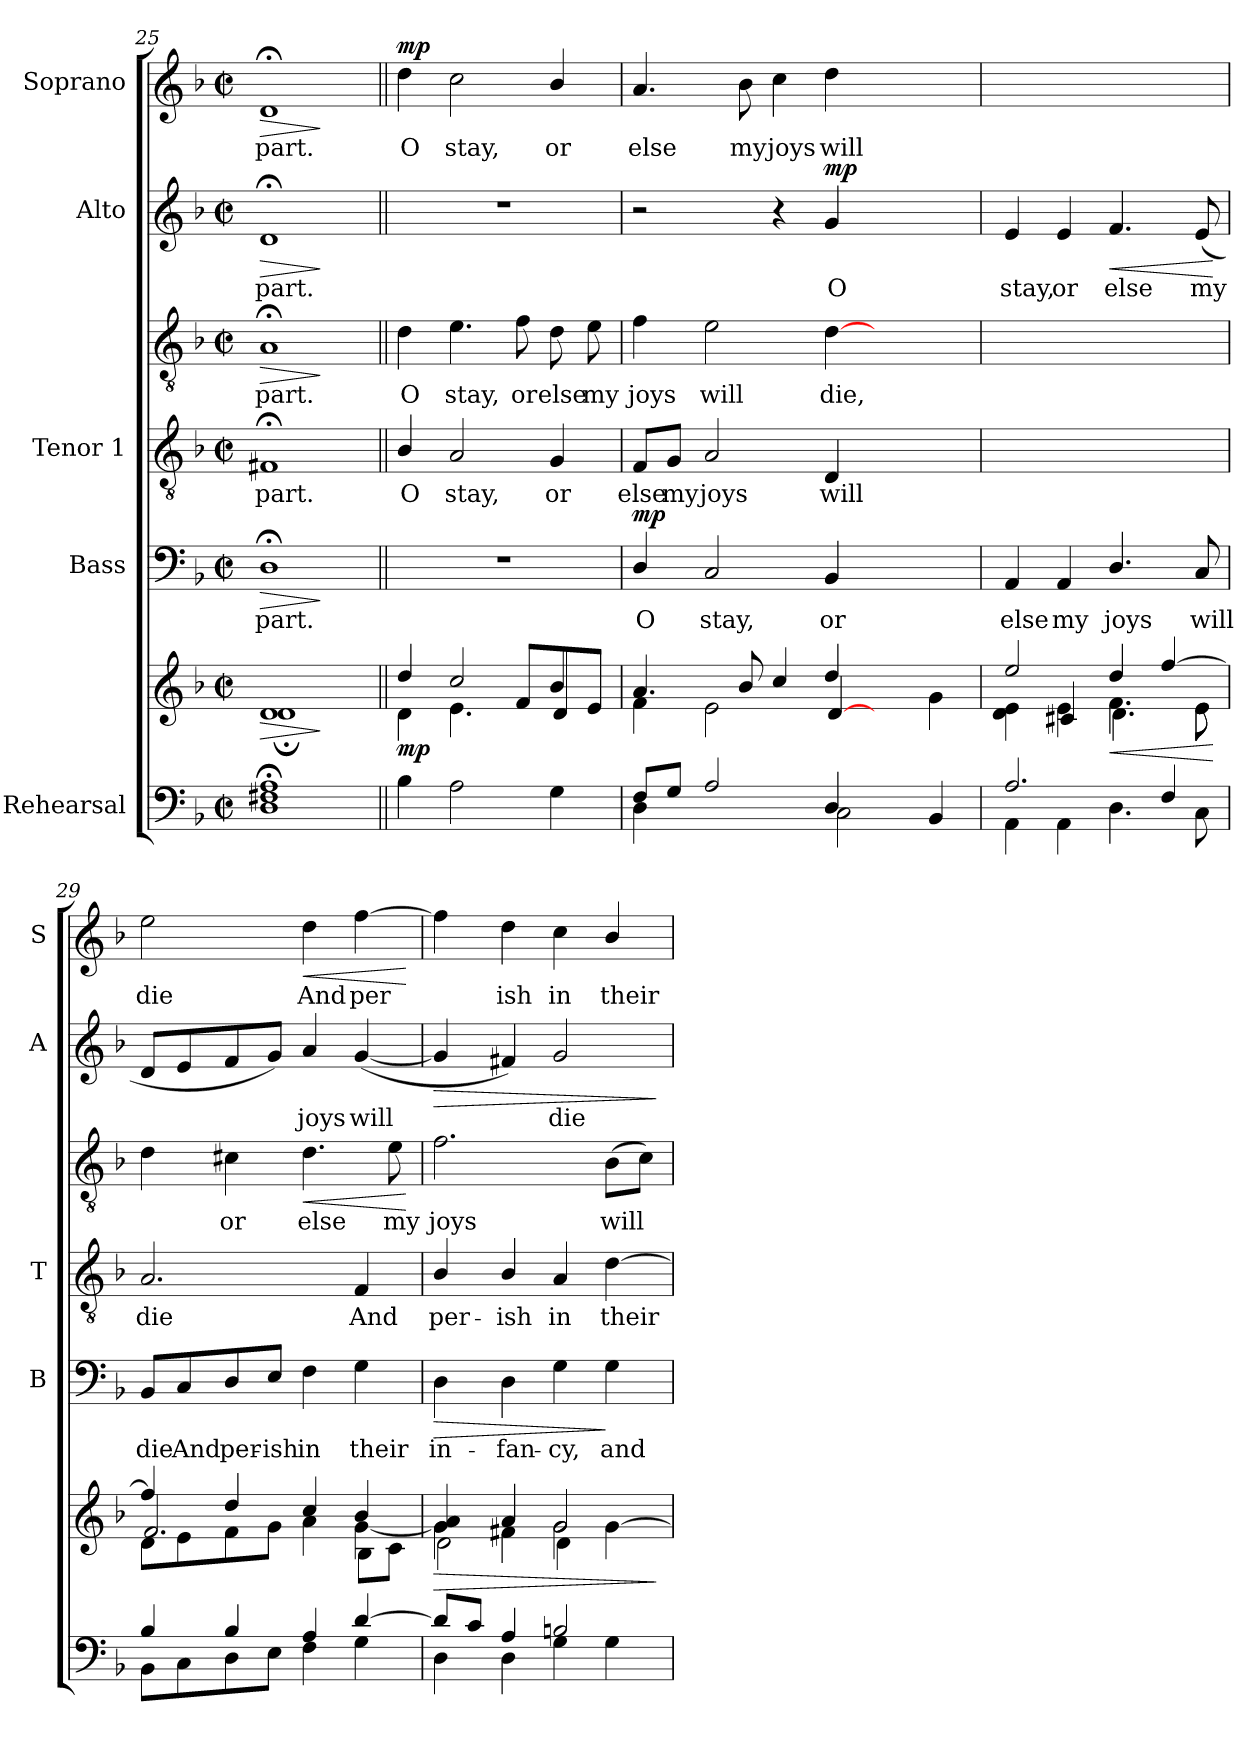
**kern	**kern	**dynam	**kern	**text	**dynam	**kern	**text	**kern	**text	**dynam	**kern	**text	**dynam	**kern	**text	**dynam
*part5	*part5	*part5	*part4	*part4	*part4	*part3	*part3	*part3	*part3	*part3	*part2	*part2	*part2	*part1	*part1	*part1
*staff7	*staff6	*staff6/7	*staff5	*staff5	*staff5	*staff4	*staff4	*staff3	*staff3	*staff3/4	*staff2	*staff2	*staff2	*staff1	*staff1	*staff1
*I"Rehearsal	*	*	*I"Bass	*	*	*I"Tenor 1	*	*	*	*	*I"Alto	*	*	*I"Soprano	*	*
*	*	*	*I'B	*	*	*I'T	*	*	*	*	*I'A	*	*	*I'S	*	*
*clefF4	*clefG2	*	*clefF4	*	*	*clefGv2	*	*clefGv2	*	*	*clefG2	*	*	*clefG2	*	*
*k[b-]	*k[b-]	*	*k[b-]	*	*	*k[b-]	*	*k[b-]	*	*	*k[b-]	*	*	*k[b-]	*	*
*F:	*F:	*	*F:	*	*	*F:	*	*F:	*	*	*F:	*	*	*F:	*	*
*M2/2	*M2/2	*	*M2/2	*	*	*M2/2	*	*M2/2	*	*	*M2/2	*	*	*M2/2	*	*
*met(c|)	*met(c|)	*	*met(c|)	*	*	*met(c|)	*	*met(c|)	*	*	*met(c|)	*	*	*met(c|)	*	*
=25	=25	=25	=25	=25	=25	=25	=25	=25	=25	=25	=25	=25	=25	=25	=25	=25
*^	*	*	*	*	*	*	*	*	*	*	*	*	*	*	*	*
*	*^	*	*	*	*	*	*	*	*	*	*	*	*	*	*	*	*
!	!	!	!	!LO:HP:b	!	!LO:LY:b	!LO:HP:b	!	!LO:LY:b	!	!LO:LY:b	!LO:HP:b	!	!LO:LY:b	!LO:HP:b	!	!LO:LY:b	!LO:HP:b
*	*	*	*^	*	*	*	*	*	*	*	*	*	*	*	*	*	*	*
1A	1F#X	1D;	1d	1d;<	>	1D;<	part.	>	1F#X;	part.	1A;	part.	>	1d;	part.	>	1d;	part.	>
*v	*v	*v	*	*	*	*	*	*	*	*	*	*	*	*	*	*	*	*	*
*	*v	*v	*	*	*	*	*	*	*	*	*	*	*	*	*	*	*
.	.	]	.	.	]	.	.	.	.	]	.	.	]	.	.	]
=26||	=26||	=26||	=26||	=26||	=26||	=26||	=26||	=26||	=26||	=26||	=26||	=26||	=26||	=26||	=26||	=26||
*^	*^	*	*	*	*	*	*	*	*	*	*	*	*	*	*	*
*	*	*	*^	*	*	*	*	*	*	*	*	*	*	*	*	*	*	*
!	!	!	!	!	!LO:DY:b	!	!	!	!	!LO:LY:b	!	!LO:LY:b	!LO:DY:b=2	!	!	!	!	!LO:LY:b	!
!	!	!	!	!	!	!	!	!	!	!	!	!	!LO:DY:n=1:b	!	!	!	!	!	!LO:DY:b
4B-\	1ryy	4dd/	1ryy	4d\	mp	1r	.	.	4B-/	O	4d\	O	mp mp	1r	.	.	4dd\	O	mp
!	!	!	!	!	!	!	!	!	!	!LO:LY:b	!	!LO:LY:b	!	!	!	!	!	!LO:LY:b	!
2A\	.	2cc/	.	4.e\	.	.	.	.	2A/	stay,	4.e\	stay,	.	.	.	.	2cc\	stay,	.
!	!	!	!	!	!	!	!	!	!	!	!	!LO:LY:b	!	!	!	!	!	!	!
.	.	.	.	8f/L	.	.	.	.	.	.	8f\	or	.	.	.	.	.	.	.
!	!	!	!	!	!	!	!	!	!	!LO:LY:b	!	!LO:LY:b	!	!	!	!	!	!LO:LY:b	!
4G\	.	4b-/	.	8d/	.	.	.	.	4G/	or	8d\	else	.	.	.	.	4b-/	or	.
!	!	!	!	!	!	!	!	!	!	!	!	!LO:LY:b	!	!	!	!	!	!	!
.	.	.	.	8e/J	.	.	.	.	.	.	8e\	my	.	.	.	.	.	.	.
=27	=27	=27	=27	=27	=27	=27	=27	=27	=27	=27	=27	=27	=27	=27	=27	=27	=27	=27	=27
!	!	!	!	!	!	!	!LO:LY:b	!LO:DY:b	!	!LO:LY:b	!	!LO:LY:b	!	!	!	!	!	!LO:LY:b	!
8F/L	4D\	4.a/	2ryy	4f\	.	4D/	O	mp	8F/L	else	4f\	joys	.	2r	.	.	4.a/	else	.
!	!	!	!	!	!	!	!	!	!	!LO:LY:b	!	!	!	!	!	!	!	!	!
8G/J	.	.	.	.	.	.	.	.	8G/J	my	.	.	.	.	.	.	.	.	.
!	!	!	!	!	!	!	!LO:LY:b	!	!	!LO:LY:b	!	!LO:LY:b	!	!	!	!	!	!	!
2A/	2ryy	.	.	2e\	.	2C/	stay,	.	2A/	joys	2e\	will	.	.	.	.	.	.	.
!	!	!	!	!	!	!	!	!	!	!	!	!	!	!	!	!	!	!LO:LY:b	!
.	.	8b-/	.	.	.	.	.	.	.	.	.	.	.	.	.	.	8b-\	my	.
!	!	!	!	!	!	!	!	!	!	!	!	!	!	!	!	!	!	!LO:LY:b	!
.	.	4cc/	2ryy	.	.	.	.	.	.	.	.	.	.	4r	.	.	4cc\	joys	.
!	!	!	!	!	!	!	!LO:LY:b	!	!	!LO:LY:b	!	!LO:LY:b	!	!	!LO:LY:b	!LO:DY:b	!	!LO:LY:b	!
4D/	2C\	4dd/	.	[4d/	.	4BB-/	or	.	4D/	will	[4d\	die,	.	4g/	O	mp	4dd\	will	.
2ryy	.	2ryy	4ryy	2ryy	.	2ryy	.	.	2ryy	.	2ryy	.	.	2ryy	.	.	2ryy	.	.
.	4BB-/	.	4g\	.	.	.	.	.	.	.	.	.	.	.	.	.	.	.	.
=28	=28	=28	=28	=28	=28	=28	=28	=28	=28	=28	=28	=28	=28	=28	=28	=28	=28	=28	=28
!	!	!	!	!	!	!	!LO:LY:b	!	!	!	!	!	!	!	!LO:LY:b	!	!	!	!
2.A/	4AA\	2ee/	4d\ 4e\	4d/yy]	.	4AA/	else	.	2ryy	.	2ryy	.	.	4e/	stay,	.	2ryy	.	.
!	!	!	!	!	!	!	!LO:LY:b	!	!	!	!	!	!	!	!LO:LY:b	!	!	!	!
.	4AA\	.	4e\	4c#X/	.	4AA/	my	.	.	.	.	.	.	4e/	or	.	.	.	.
!	!	!	!	!	!LO:HP:b	!	!LO:LY:b	!	!	!	!	!	!	!	!LO:LY:b	!LO:HP:b	!	!	!
.	4.D\	4dd/	4.f\	4.d\	<	4.D/	joys	.	2ryy	.	2ryy	.	.	4.f/	else	<	2ryy	.	.
4F/	.	[>4ff/	.	.	.	.	.	.	.	.	.	.	.	.	.	.	.	.	.
!	!	!	!	!	!	!	!LO:LY:b	!	!	!	!	!	!	!	!LO:LY:b	!	!	!	!
.	8C\	.	8e\	8e\	.	8C/	will	.	.	.	.	.	.	(<8e/	my	.	.	.	.
*v	*v	*	*	*	*	*	*	*	*	*	*	*	*	*	*	*	*	*	*
*	*v	*v	*v	*	*	*	*	*	*	*	*	*	*	*	*	*	*	*
.	.	[	.	.	.	.	.	.	.	.	.	.	[	.	.	.
!!LO:PB:g=z
=29	=29	=29	=29	=29	=29	=29	=29	=29	=29	=29	=29	=29	=29	=29	=29	=29
*^	*^	*	*	*	*	*	*	*	*	*	*	*	*	*	*	*
*	*	*	*^	*	*	*	*	*	*	*	*	*	*	*	*	*	*	*
!	!	!	!	!	!	!	!LO:LY:b	!	!	!LO:LY:b	!	!	!	!	!	!	!	!LO:LY:b	!
4B-/	8BB-\L	4ff/]	8d\L	2.f/	.	8BB-/L	die	.	2.A/	die	4d\	.	.	8d/L	.	.	2ee\	die	.
!	!	!	!	!	!	!	!LO:LY:b	!	!	!	!	!	!	!	!	!	!	!	!
.	8C\	.	8e\	.	.	8C/	And	.	.	.	.	.	.	8e/	.	.	.	.	.
!	!	!	!	!	!	!	!LO:LY:b	!	!	!	!	!LO:LY:b	!	!	!	!	!	!	!
4B-/	8D\	4dd/	8f\	.	.	8D/	per-	.	.	.	4c#X\	or	.	8f/	.	.	.	.	.
!	!	!	!	!	!	!	!LO:LY:b	!	!	!	!	!	!	!	!	!	!	!	!
.	8E\J	.	8g\J	.	.	8E/J	-ish	.	.	.	.	.	.	8g/J)	.	.	.	.	.
!	!	!	!	!	!	!	!LO:LY:b	!	!	!	!	!LO:LY:b	!LO:HP:b	!	!LO:LY:b	!	!	!LO:LY:b	!LO:HP:b
4A/	4F\	4cc/	4a\	.	.	4F\	in	.	.	.	4.d\	else	<	4a/	joys	.	4dd\	And	<
!	!	!	!	!	!	!	!LO:LY:b	!	!	!LO:LY:b	!	!	!	!	!LO:LY:b	!	!	!LO:LY:b	!
[>4d/	4G\	4b-/	[<4g\	8B-\L	.	4G\	their	.	4F/	And	.	.	.	(<[4g/	will	.	[4ff\	per­	.
!	!	!	!	!	!	!	!	!	!	!	!	!LO:LY:b	!	!	!	!	!	!	!
.	.	.	.	8c\J	.	.	.	.	.	.	8e\	my	.	.	.	.	.	.	.
*v	*v	*	*	*	*	*	*	*	*	*	*	*	*	*	*	*	*	*	*
*	*v	*v	*v	*	*	*	*	*	*	*	*	*	*	*	*	*	*	*
.	.	.	.	.	.	.	.	.	.	[	.	.	.	.	.	[
=30	=30	=30	=30	=30	=30	=30	=30	=30	=30	=30	=30	=30	=30	=30	=30	=30
*^	*	*	*	*	*	*	*	*	*	*	*	*	*	*	*	*
!	!	!	!LO:HP:b	!	!LO:LY:b	!LO:HP:b	!	!LO:LY:b	!	!LO:LY:b	!	!	!	!LO:HP:b	!	!	!
*	*	*^	*	*	*	*	*	*	*	*	*	*	*	*	*	*	*
*	*	*	*^	*	*	*	*	*	*	*	*	*	*	*	*	*	*	*
8d/L]	4D\	4g/ 4a/	4g\]	2d\	>	4D\	in-	>	4B-/	per-	2.f\	joys	.	4g/]	.	>	4ff\]	.	.
8c/J	.	.	.	.	.	.	.	.	.	.	.	.	.	.	.	.	.	.	.
!	!	!	!	!	!	!	!LO:LY:b	!	!	!LO:LY:b	!	!	!	!	!	!	!	!LO:LY:b	!
4A/	4D\	4a/	4f#X\	.	.	4D\	-fan-	.	4B-/	-ish	.	.	.	4f#X/)	.	.	4dd\	ish	.
!	!	!	!	!	!	!	!LO:LY:b	!	!	!LO:LY:b	!	!	!	!	!LO:LY:b	!	!	!LO:LY:b	!
2Bn/	4G\	2g/	2g\	4d\	.	4G\	-cy,	.	4A/	in	.	.	.	2g/	die	.	4cc\	in	.
!	!	!	!	!	!	!	!LO:LY:b	!	!	!LO:LY:b	!	!LO:LY:b	!	!	!	!	!	!LO:LY:b	!
.	4G\	.	.	[4g\	.	4G\	and	]	[4d\	their	(>8B-\L	will	.	.	.	.	4b-/	their	.
.	.	.	.	.	.	.	.	.	.	.	8c\J)	.	.	.	.	.	.	.	.
*v	*v	*	*	*	*	*	*	*	*	*	*	*	*	*	*	*	*	*	*
*	*v	*v	*v	*	*	*	*	*	*	*	*	*	*	*	*	*	*	*
.	.	]	.	.	.	.	.	.	.	.	.	.	]	.	.	.
=	=	=	=	=	=	=	=	=	=	=	=	=	=	=	=	=
*-	*-	*-	*-	*-	*-	*-	*-	*-	*-	*-	*-	*-	*-	*-	*-	*-
